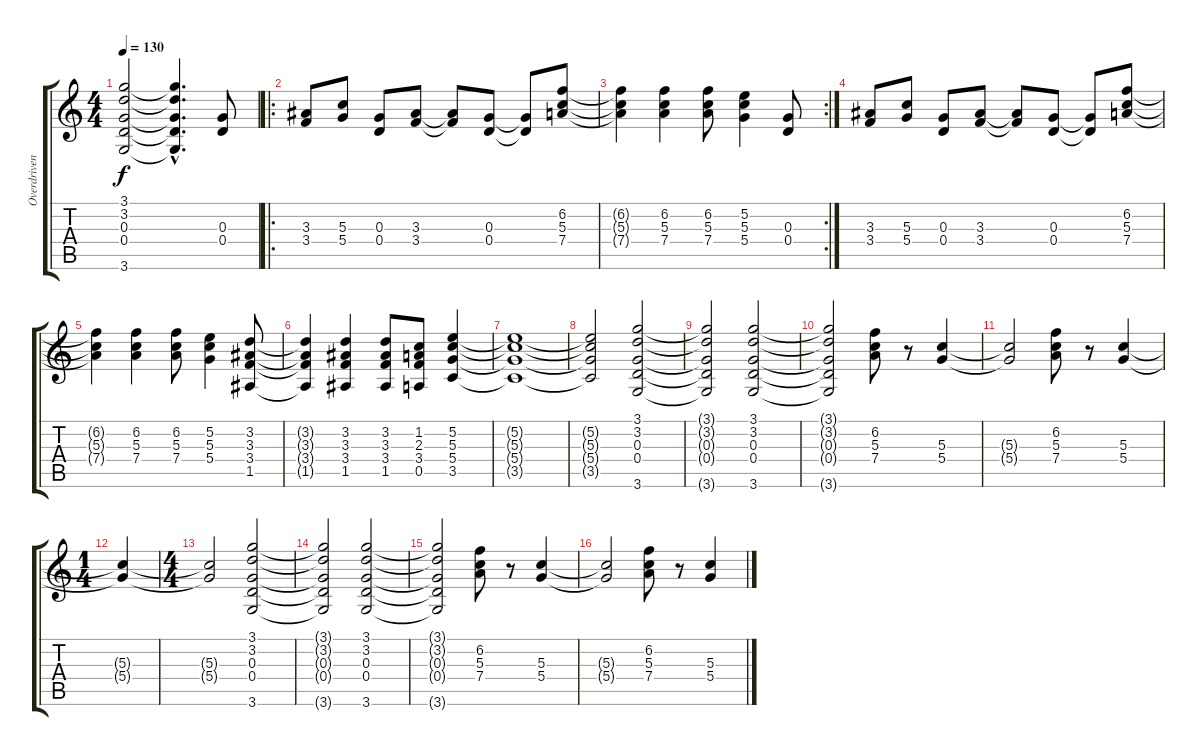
\track ("Overdriven guitar" "Overdriven") {instrument overdrivenguitar}
\staff {score tabs}
\tuning (E4 B3 G3 D3 A2 E2) {hide}
\ts (4 4)
\tempo 130
\clef g2
\ks c
(3.1{t} 3.2{t} 0.3{t} 0.4{t} 3.6{t}).2{dy f} (3.1{hac t} 3.2{hac t} 0.3{hac t} 0.4{hac t} 3.6{hac t}).4{d} (0.3 0.4).8 |
\ro
(3.3 3.4).8 (5.3 5.4).8 (0.3 0.4).8 (3.3 3.4).8 (3.3{t} 3.4{t}).8 (0.3 0.4).8 (0.3{t} 0.4{t}).8 (6.2 5.3 7.4).8 |
\rc 2
(6.2{t} 5.3{t} 7.4{t}).4 (6.2 5.3 7.4).4 (6.2 5.3 7.4).8 (5.2 5.3 5.4).4 (0.3 0.4).8 |
(3.3 3.4).8 (5.3 5.4).8 (0.3 0.4).8 (3.3 3.4).8 (3.3{t} 3.4{t}).8 (0.3 0.4).8 (0.3{t} 0.4{t}).8 (6.2 5.3 7.4).8 |
(6.2{t} 5.3{t} 7.4{t}).4 (6.2 5.3 7.4).4 (6.2 5.3 7.4).8 (5.2 5.3 5.4).4 (3.2 3.3 3.4 1.5).8 |
(3.2{t} 3.3{t} 3.4{t} 1.5{t}).4 (3.2 3.3 3.4 1.5).4 (3.2 3.3 3.4 1.5).8 (1.2 2.3 3.4 0.5).8 (5.2 5.3 5.4 3.5).4 |
(5.2{t} 5.3{t} 5.4{t} 3.5{t}).1 |
(5.2{t} 5.3{t} 5.4{t} 3.5{t}).2 (3.1 3.2 0.3 0.4 3.6).2 |
(3.1{t} 3.2{t} 0.3{t} 0.4{t} 3.6{t}).2 (3.1 3.2 0.3 0.4 3.6).2 |
(3.1{t} 3.2{t} 0.3{t} 0.4{t} 3.6{t}).2 (6.2 5.3 7.4).8 r.8 (5.3 5.4).4 |
(5.3{t} 5.4{t}).2 (6.2 5.3 7.4).8 r.8 (5.3 5.4).4 |
\ts (1 4)
(5.3{t} 5.4{t}).4 |
\ts (4 4)
(5.3{t} 5.4{t}).2 (3.1 3.2 0.3 0.4 3.6).2 |
(3.1{t} 3.2{t} 0.3{t} 0.4{t} 3.6{t}).2 (3.1 3.2 0.3 0.4 3.6).2 |
(3.1{t} 3.2{t} 0.3{t} 0.4{t} 3.6{t}).2 (6.2 5.3 7.4).8 r.8 (5.3 5.4).4 |
(5.3{t} 5.4{t}).2 (6.2 5.3 7.4).8 r.8 (5.3 5.4).4
